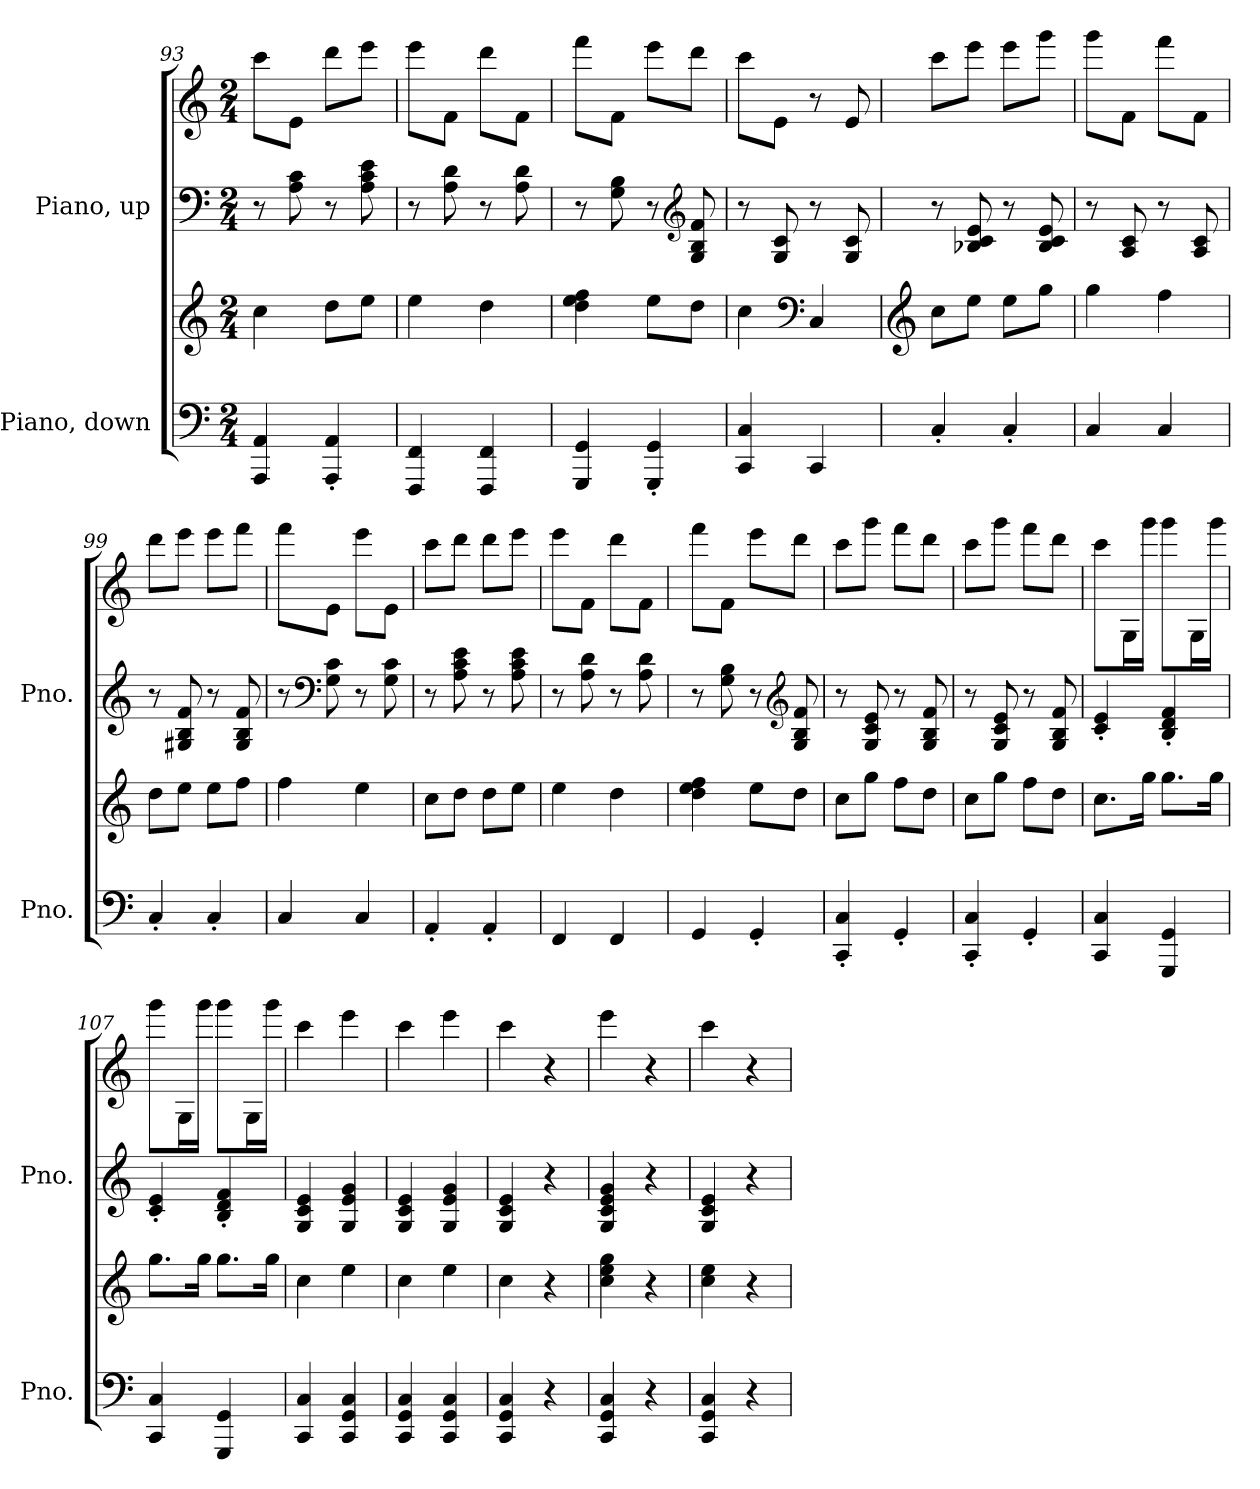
**kern	**kern	**kern	**kern
*part2	*part2	*part1	*part1
*staff4	*staff3	*staff2	*staff1
*I"Piano, down	*	*I"Piano, up	*
*I'Pno.	*	*I'Pno.	*
*clefF4	*clefG2	*clefF4	*clefG2
*k[]	*k[]	*k[]	*k[]
*M2/4	*M2/4	*M2/4	*M2/4
=93	=93	=93	=93
4AAA/ 4AA/	4cc\	8r	8ccc\L
.	.	8A\ 8c\	8e\J
4AAA/' 4AA/'	8dd\L	8r	8ddd\L
.	8ee\J	8A\ 8c\ 8e\	8eee\J
!!LO:LB:g=z
=94	=94	=94	=94
4FFF/ 4FF/	4ee\	8r	8eee\L
.	.	8A\ 8d\	8f\J
4FFF/ 4FF/	4dd\	8r	8ddd\L
.	.	8A\ 8d\	8f\J
=95	=95	=95	=95
4GGG/ 4GG/	4dd\ 4ee\ 4ff\	8r	8fff\L
.	.	8G\ 8B\	8f\J
4GGG/' 4GG/'	8ee\L	8r	8eee\L
*	*	*clefG2	*
.	8dd\J	8G/ 8B/ 8f/	8ddd\J
=96	=96	=96	=96
4CC/ 4C/	4cc\	8r	8ccc\L
.	.	8G/ 8c/	8e\J
*	*clefF4	*	*
4CC/	4C/	8r	8r
.	.	8G/ 8c/	8e/
=97	=97	=97	=97
*	*clefG2	*	*
4C'/	8cc\L	8r	8ccc\L
.	8ee\J	8B-X/ 8c/ 8e/	8eee\J
4C'/	8ee\L	8r	8eee\L
.	8gg\J	8B-/ 8c/ 8e/	8ggg\J
=98	=98	=98	=98
4C/	4gg\	8r	8ggg\L
.	.	8A/ 8c/	8f\J
4C/	4ff\	8r	8fff\L
.	.	8A/ 8c/	8f\J
=99	=99	=99	=99
4C'/	8dd\L	8r	8ddd\L
.	8ee\J	8G#X/ 8B/ 8f/	8eee\J
4C'/	8ee\L	8r	8eee\L
.	8ff\J	8G#/ 8B/ 8f/	8fff\J
!!LO:PB:g=z
=100	=100	=100	=100
4C/	4ff\	8r	8fff\L
*	*	*clefF4	*
.	.	8G\ 8c\	8e\J
4C/	4ee\	8r	8eee\L
.	.	8G\ 8c\	8e\J
=101	=101	=101	=101
4AA'/	8cc\L	8r	8ccc\L
.	8dd\J	8A\ 8c\ 8e\	8ddd\J
4AA'/	8dd\L	8r	8ddd\L
.	8ee\J	8A\ 8c\ 8e\	8eee\J
=102	=102	=102	=102
4FF/	4ee\	8r	8eee\L
.	.	8A\ 8d\	8f\J
4FF/	4dd\	8r	8ddd\L
.	.	8A\ 8d\	8f\J
=103	=103	=103	=103
4GG/	4dd\ 4ee\ 4ff\	8r	8fff\L
.	.	8G\ 8B\	8f\J
4GG'/	8ee\L	8r	8eee\L
*	*	*clefG2	*
.	8dd\J	8G/ 8B/ 8f/	8ddd\J
=104	=104	=104	=104
4CC/' 4C/'	8cc\L	8r	8ccc\L
.	8gg\J	8G/ 8c/ 8e/	8ggg\J
4GG'/	8ff\L	8r	8fff\L
.	8dd\J	8G/ 8B/ 8f/	8ddd\J
=105	=105	=105	=105
4CC/' 4C/'	8cc\L	8r	8ccc\L
.	8gg\J	8G/ 8c/ 8e/	8ggg\J
4GG'/	8ff\L	8r	8fff\L
.	8dd\J	8G/ 8B/ 8f/	8ddd\J
!!LO:LB:g=z
=106	=106	=106	=106
4CC/ 4C/	8.cc\L	4c/' 4e/'	8ccc\L
.	.	.	16G\L
.	16gg\Jk	.	16ggg\JJ
4GGG/ 4GG/	8.gg\L	4B/' 4d/' 4f/'	8ggg\L
.	.	.	16G\L
.	16gg\Jk	.	16ggg\JJ
=107	=107	=107	=107
4CC/ 4C/	8.gg\L	4c/' 4e/'	8ggg\L
.	.	.	16G\L
.	16gg\Jk	.	16ggg\JJ
4GGG/ 4GG/	8.gg\L	4B/' 4d/' 4f/'	8ggg\L
.	.	.	16G\L
.	16gg\Jk	.	16ggg\JJ
=108	=108	=108	=108
4CC/ 4C/	4cc\	4G/ 4c/ 4e/	4ccc\
4CC/ 4GG/ 4C/	4ee\	4G/ 4e/ 4g/	4eee\
=109	=109	=109	=109
4CC/ 4GG/ 4C/	4cc\	4G/ 4c/ 4e/	4ccc\
4CC/ 4GG/ 4C/	4ee\	4G/ 4e/ 4g/	4eee\
=110	=110	=110	=110
4CC/ 4GG/ 4C/	4cc\	4G/ 4c/ 4e/	4ccc\
4r	4r	4r	4r
=111	=111	=111	=111
4CC/ 4GG/ 4C/	4cc\ 4ee\ 4gg\	4G/ 4c/ 4e/ 4g/	4eee\
4r	4r	4r	4r
=112	=112	=112	=112
4CC/ 4GG/ 4C/	4cc\ 4ee\	4G/ 4c/ 4e/	4ccc\
4r	4r	4r	4r
=	=	=	=
*-	*-	*-	*-
